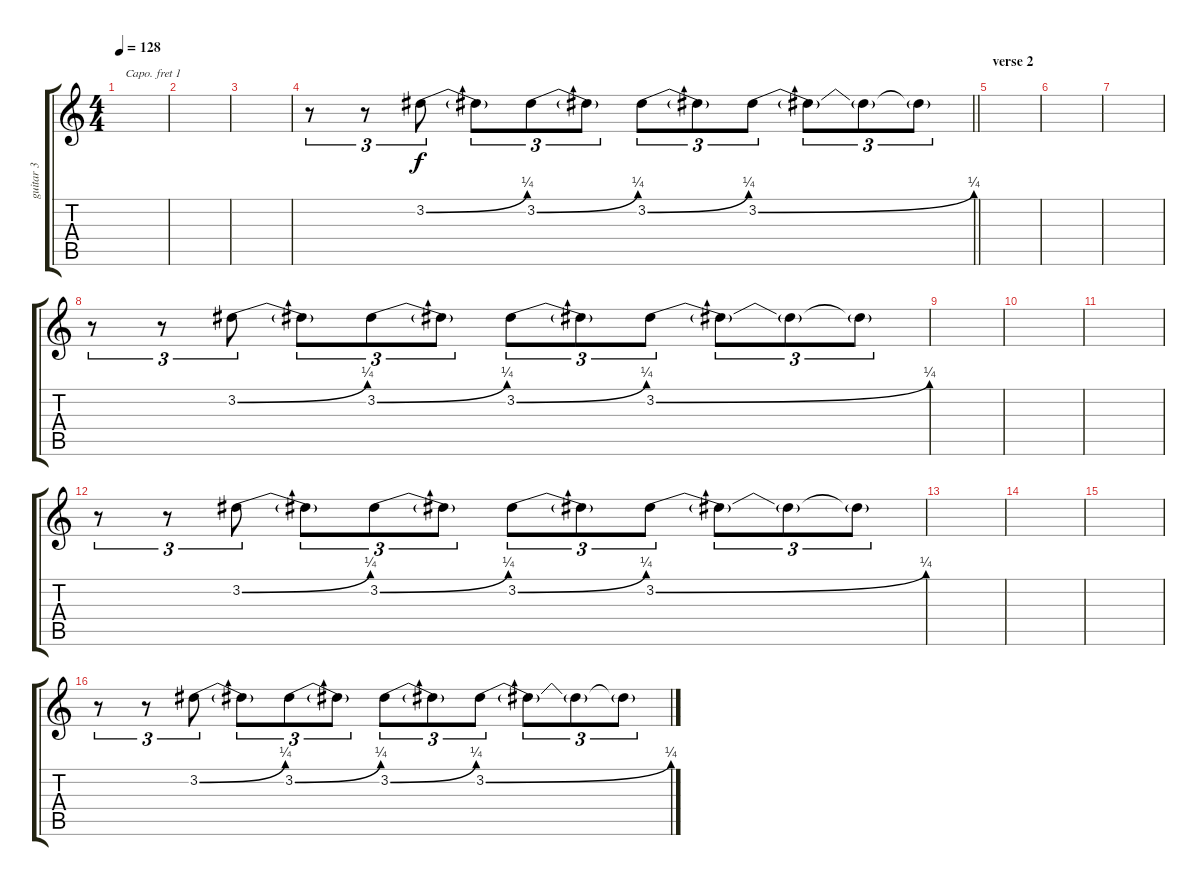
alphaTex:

\track ("guitar 3" "guitar 3") {instrument electricguitarjazz}
\staff {score tabs}
\capo 1
\tuning (E4 B3 G3 D3 A2 E2) {hide}
\ts (4 4)
\tempo 128
\clef g2
\ks c
|
|
|
\barLineRight lightlight
r.8{tu (3 2)} r.8{tu (3 2)} 3.2{be (bend 0 0 60 1)}.8{tu (3 2)} 3.2{t}.8{tu (3 2)} 3.2{be (bend 0 0 60 1)}.8{tu (3 2)} 3.2{t}.8{tu (3 2)} 3.2{be (bend 0 0 60 1)}.8{tu (3 2)} 3.2{t}.8{tu (3 2)} 3.2{be (bend 0 0 60 1)}.8{tu (3 2)} 3.2{t}.8{tu (3 2)} 3.2{t}.8{tu (3 2)} 3.2{t}.8{tu (3 2)} |
\section ("" "verse 2")
|
|
|
r.8{tu (3 2)} r.8{tu (3 2)} 3.2{be (bend 0 0 60 1)}.8{tu (3 2)} 3.2{t}.8{tu (3 2)} 3.2{be (bend 0 0 60 1)}.8{tu (3 2)} 3.2{t}.8{tu (3 2)} 3.2{be (bend 0 0 60 1)}.8{tu (3 2)} 3.2{t}.8{tu (3 2)} 3.2{be (bend 0 0 60 1)}.8{tu (3 2)} 3.2{t}.8{tu (3 2)} 3.2{t}.8{tu (3 2)} 3.2{t}.8{tu (3 2)} |
|
|
|
r.8{tu (3 2)} r.8{tu (3 2)} 3.2{be (bend 0 0 60 1)}.8{tu (3 2)} 3.2{t}.8{tu (3 2)} 3.2{be (bend 0 0 60 1)}.8{tu (3 2)} 3.2{t}.8{tu (3 2)} 3.2{be (bend 0 0 60 1)}.8{tu (3 2)} 3.2{t}.8{tu (3 2)} 3.2{be (bend 0 0 60 1)}.8{tu (3 2)} 3.2{t}.8{tu (3 2)} 3.2{t}.8{tu (3 2)} 3.2{t}.8{tu (3 2)} |
|
|
|
r.8{tu (3 2)} r.8{tu (3 2)} 3.2{be (bend 0 0 60 1)}.8{tu (3 2)} 3.2{t}.8{tu (3 2)} 3.2{be (bend 0 0 60 1)}.8{tu (3 2)} 3.2{t}.8{tu (3 2)} 3.2{be (bend 0 0 60 1)}.8{tu (3 2)} 3.2{t}.8{tu (3 2)} 3.2{be (bend 0 0 60 1)}.8{tu (3 2)} 3.2{t}.8{tu (3 2)} 3.2{t}.8{tu (3 2)} 3.2{t}.8{tu (3 2)}
